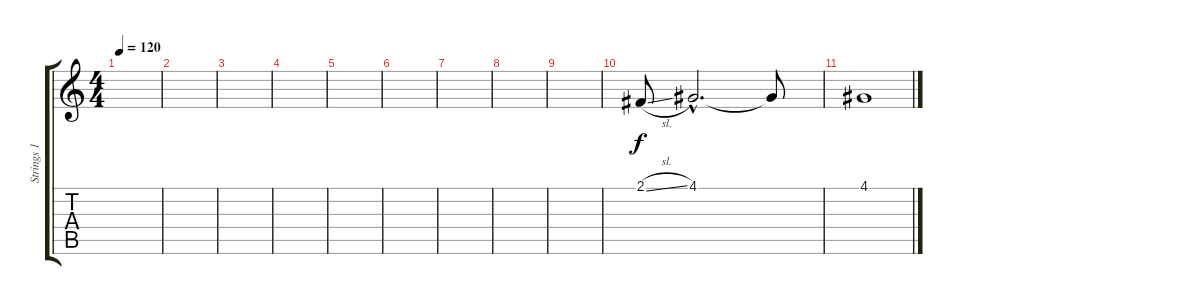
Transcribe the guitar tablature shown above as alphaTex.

\track ("Strings 1" "Strings 1") {instrument stringensemble1}
\staff {score tabs}
\tuning (E4 B3 G3 D3 A2 E2) {hide}
\ts (4 4)
\tempo 120
\clef g2
\ks c
|
|
|
|
|
|
|
|
|
2.1{sl}.8 4.1{hac}.2{d} 4.1{t}.8 |
4.1.1
